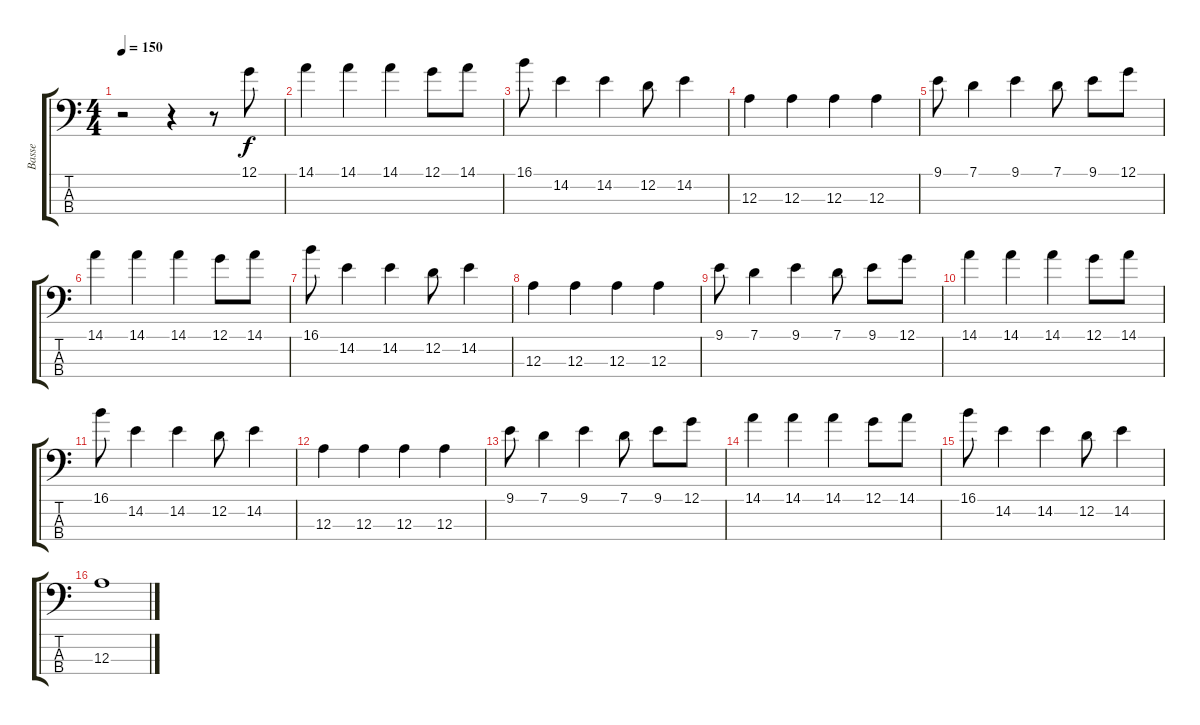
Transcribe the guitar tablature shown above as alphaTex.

\track ("Basse" "Basse") {instrument electricbasspick}
\staff {score tabs}
\tuning (G2 D2 A1 E1) {hide}
\ts (4 4)
\tempo 150
\clef f4
\ks c
r.2{dy f instrument electricbasspick} r.4 r.8 12.1.8 |
14.1.4 14.1.4 14.1.4 12.1.8 14.1.8 |
16.1.8 14.2.4 14.2.4 12.2.8 14.2.4 |
12.3.4 12.3.4 12.3.4 12.3.4 |
9.1.8 7.1.4 9.1.4 7.1.8 9.1.8 12.1.8 |
14.1.4 14.1.4 14.1.4 12.1.8 14.1.8 |
16.1.8 14.2.4 14.2.4 12.2.8 14.2.4 |
12.3.4 12.3.4 12.3.4 12.3.4 |
9.1.8 7.1.4 9.1.4 7.1.8 9.1.8 12.1.8 |
14.1.4 14.1.4 14.1.4 12.1.8 14.1.8 |
16.1.8 14.2.4 14.2.4 12.2.8 14.2.4 |
12.3.4 12.3.4 12.3.4 12.3.4 |
9.1.8 7.1.4 9.1.4 7.1.8 9.1.8 12.1.8 |
14.1.4 14.1.4 14.1.4 12.1.8 14.1.8 |
16.1.8 14.2.4 14.2.4 12.2.8 14.2.4 |
12.3.1
